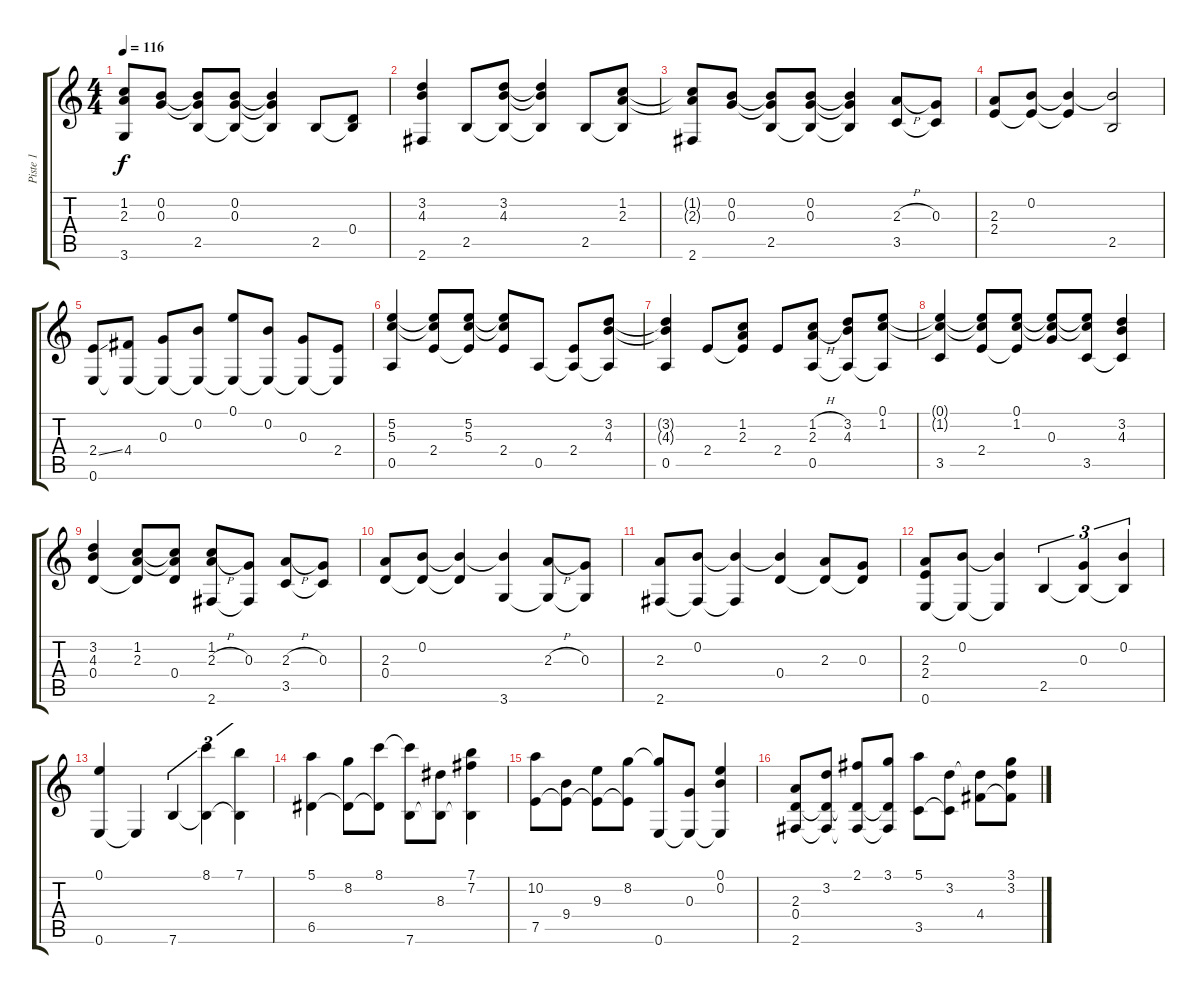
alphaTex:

\track ("Piste 1" "Piste 1") {instrument acousticguitarsteel}
\staff {score tabs}
\tuning (E4 B3 G3 D3 A2 E2) {hide}
\ts (4 4)
\tempo 116
\clef g2
\ks c
(1.2{t} 2.3{t} 3.6).8{dy f} (0.2 0.3).8 (0.2{t} 0.3{t} 2.5).8 (0.2 0.3 2.5{t}).8 (0.2{t} 0.3{t} 2.5{t}).4 2.5.8 (0.4 2.5{t}).8 |
(3.2 4.3 2.6).4 2.5.8 (3.2 4.3 2.5{t}).8 (3.2{t} 4.3{t} 2.5{t}).4 2.5.8 (1.2 2.3 2.5{t}).8 |
(1.2{t} 2.3{t} 2.6).8 (0.2 0.3).8 (0.2{t} 0.3{t} 2.5).8 (0.2 0.3 2.5{t}).8 (0.2{t} 0.3{t} 2.5{t}).4 (2.3{h} 3.5).8 (0.3 3.5{t}).8 |
(2.3 2.4).8 (0.2 2.4{t}).8 (0.2{t} 2.4{t}).4 (0.2{t} 2.5).2 |
(2.4{ss} 0.6).8 (4.4 0.6{t}).8 (0.3 0.6{t}).8 (0.2 0.6{t}).8 (0.1 0.6{t}).8 (0.2 0.6{t}).8 (0.3 0.6{t}).8 (2.4 0.6{t}).8 |
(5.2 5.3 0.5).4 (5.2{t} 5.3{t} 2.4).8 (5.2 5.3 2.4{t}).8 (5.2{t} 5.3{t} 2.4).8 0.5.8 (2.4 0.5{t}).8 (3.2 4.3 0.5{t}).8 |
(3.2{t} 4.3{t} 0.5).4 2.4.8 (1.2 2.3 2.4{t}).8 2.4.8 (1.2{h} 2.3{h} 0.5).8 (3.2 4.3 0.5{t}).8 (0.1 1.2 0.5{t}).8 |
(0.1{t} 1.2{t} 3.5).4 (0.1{t} 1.2{t} 2.4).8 (0.1 1.2 2.4{t}).8 (0.1{t} 1.2{t} 0.3).8 (0.1{t} 1.2{t} 3.5).8 (3.2 4.3 3.5{t}).4 |
(3.2 4.3 0.4).4 (1.2 2.3 0.4{t}).8 (1.2{t} 2.3{t} 0.4).8 (1.2 2.3{h} 2.6).8 (0.3 2.6{t}).8 (2.3{h} 3.5).8 (0.3 3.5{t}).8 |
(2.3 0.4).8 (0.2 0.4{t}).8 (0.2{t} 0.4{t}).4 (0.2{t} 3.6).4 (2.3{h} 3.6{t}).8 (0.3 3.6{t}).8 |
(2.3 2.6).8 (0.2 2.6{t}).8 (0.2{t} 2.6{t}).4 (0.2{t} 0.4).4 (2.3 0.4{t}).8 (0.3 0.4{t}).8 |
(2.3 2.4 0.6).8 (0.2 0.6{t}).8 (0.2{t} 0.6{t}).4 2.5.4{tu (3 2)} (0.3 2.5{t}).4{tu (3 2)} (0.2 2.5{t}).4{tu (3 2)} |
(0.1 0.6).4 0.6{t}.4 7.6.4{tu (3 2)} (8.1 7.6{t}).4{tu (3 2)} (7.1 7.6{t}).4{tu (3 2)} |
(5.1 6.5).4 (8.2 6.5{t}).8 (8.1 6.5{t}).8 (8.1{t} 7.6).8 (8.3 7.6{t}).8 (7.1 7.2 7.6{t}).4 |
(10.2 7.5).8 (9.4 7.5{t}).8 (9.3 7.5{t}).8 (8.2 7.5{t}).8 (8.2{t} 0.6).8 (0.3 0.6{t}).8 (0.1 0.2 0.6{t}).4 |
(2.3 0.4 2.6).8 (3.2 0.4{t} 2.6{t}).8 (2.1 0.4{t} 2.6{t}).8 (3.1 0.4{t} 2.6{t}).8 (5.1 3.5).8 (3.2 3.5{t}).8 (3.2{t} 4.4).8 (3.1 3.2 4.4{t}).8
